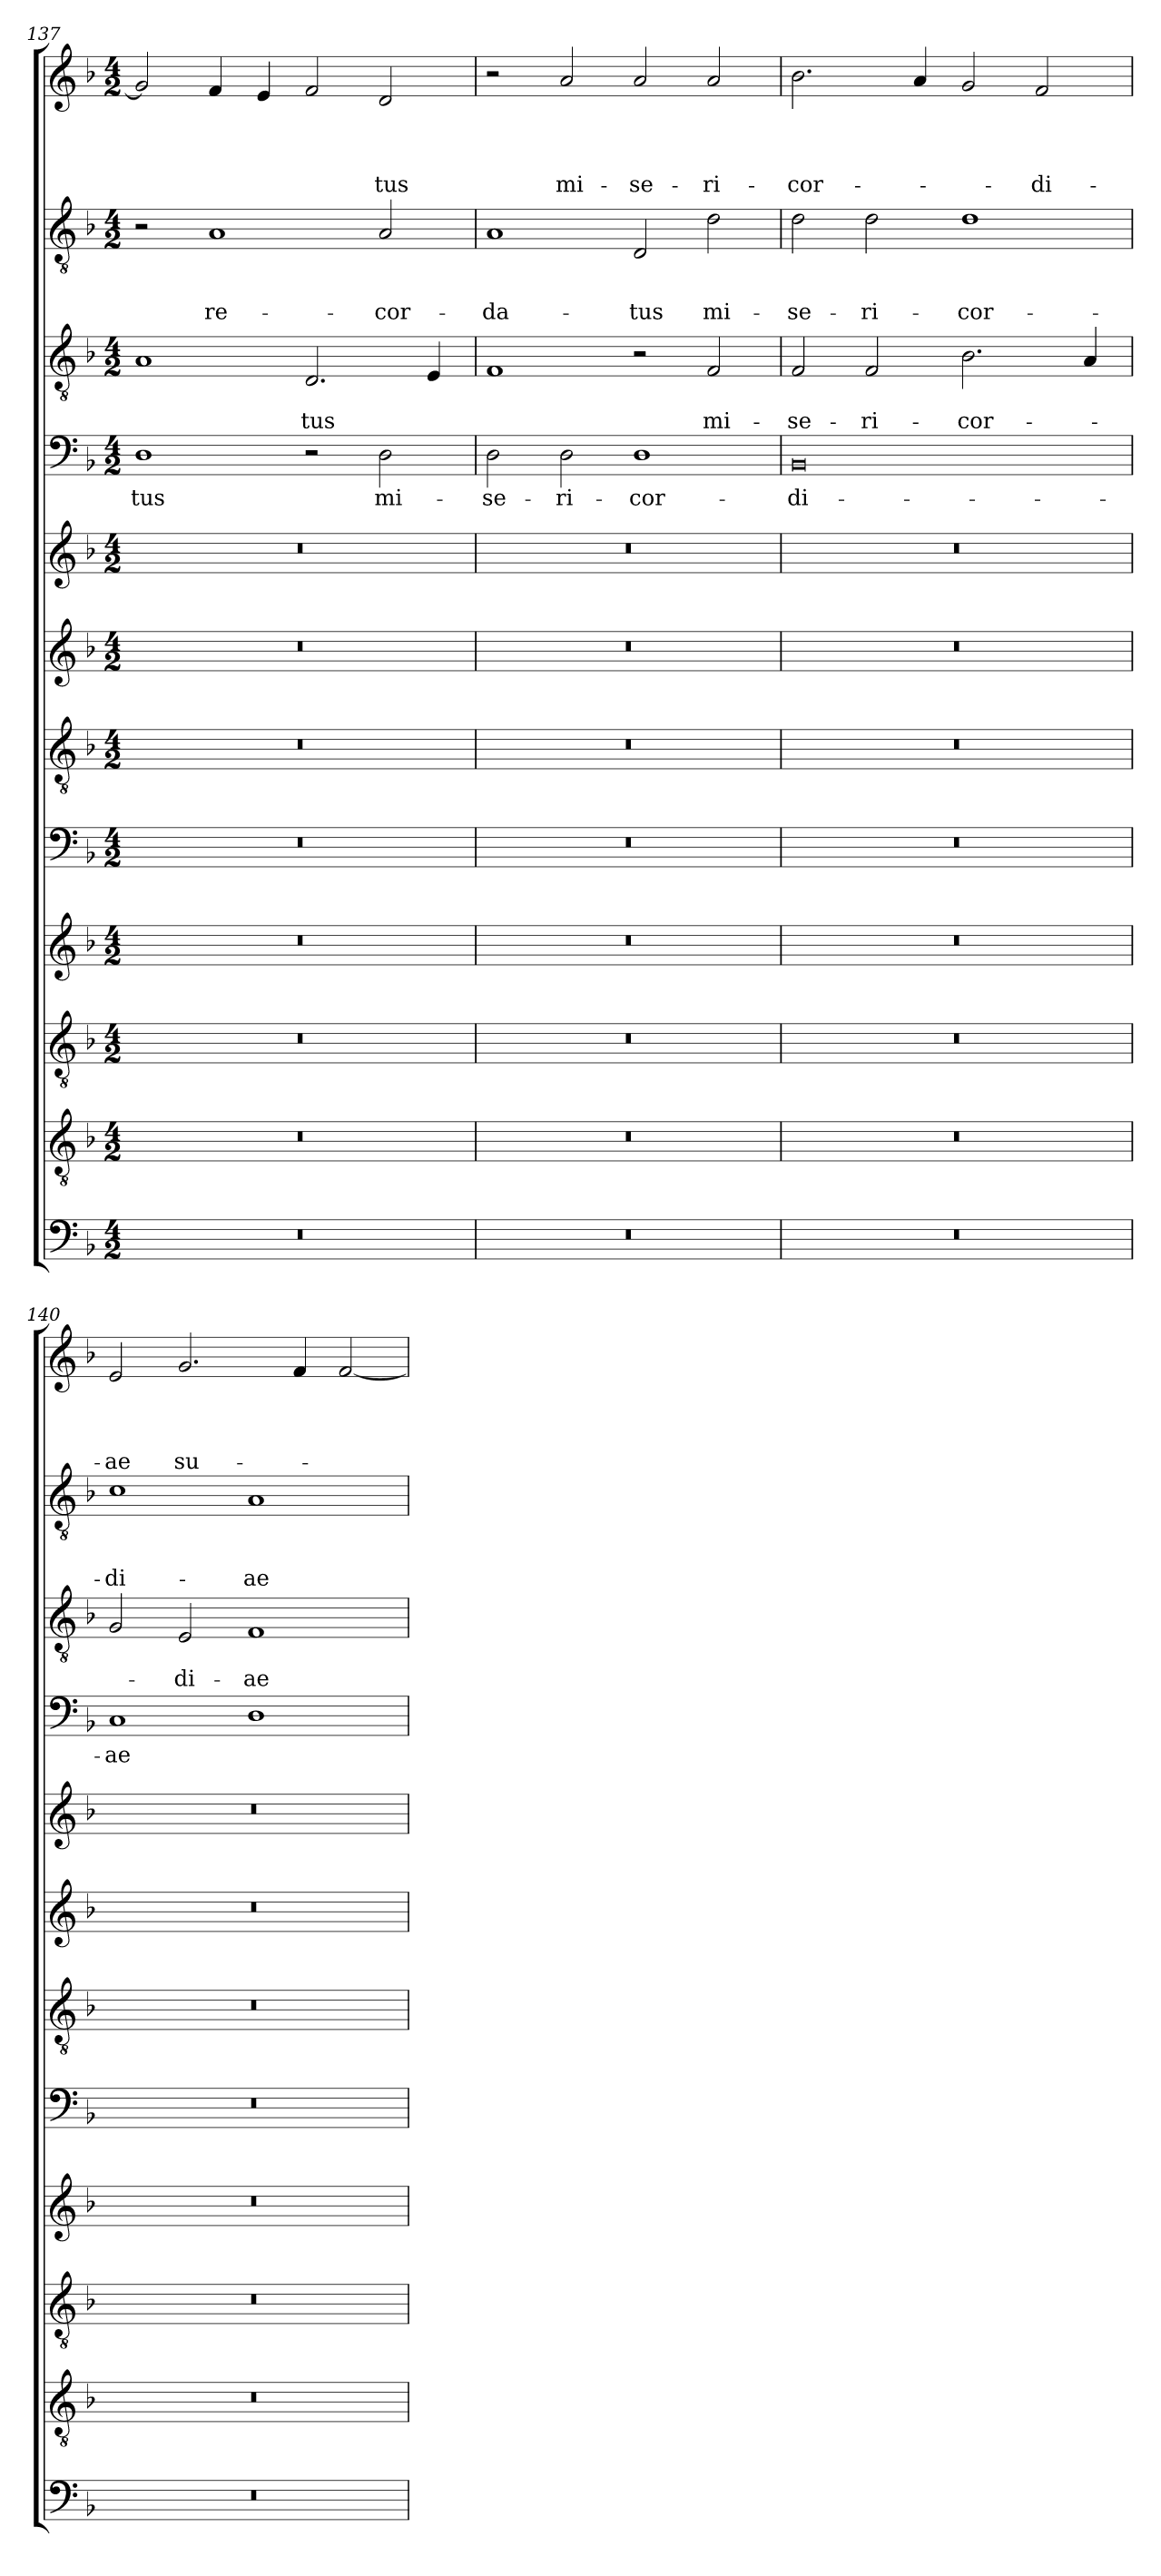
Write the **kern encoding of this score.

**kern	**kern	**kern	**kern	**kern	**kern	**kern	**kern	**kern	**text	**kern	**text	**text	**kern	**text	**text	**text	**kern	**text	**text	**text	**text
*part12	*part11	*part10	*part9	*part8	*part7	*part6	*part5	*part4	*part4	*part3	*part3	*part3	*part2	*part2	*part2	*part2	*part1	*part1	*part1	*part1	*part1
*staff12	*staff11	*staff10	*staff9	*staff8	*staff7	*staff6	*staff5	*staff4	*staff4	*staff3	*staff3	*staff3	*staff2	*staff2	*staff2	*staff2	*staff1	*staff1	*staff1	*staff1	*staff1
*clefF4	*clefGv2	*clefGv2	*clefG2	*clefF4	*clefGv2	*clefG2	*clefG2	*clefF4	*	*clefGv2	*	*	*clefGv2	*	*	*	*clefG2	*	*	*	*
*k[b-]	*k[b-]	*k[b-]	*k[b-]	*k[b-]	*k[b-]	*k[b-]	*k[b-]	*k[b-]	*	*k[b-]	*	*	*k[b-]	*	*	*	*k[b-]	*	*	*	*
*F:	*F:	*F:	*F:	*F:	*F:	*F:	*F:	*F:	*	*F:	*	*	*F:	*	*	*	*F:	*	*	*	*
*M4/2	*M4/2	*M4/2	*M4/2	*M4/2	*M4/2	*M4/2	*M4/2	*M4/2	*	*M4/2	*	*	*M4/2	*	*	*	*M4/2	*	*	*	*
=137	=137	=137	=137	=137	=137	=137	=137	=137	=137	=137	=137	=137	=137	=137	=137	=137	=137	=137	=137	=137	=137
!	!	!	!	!	!	!	!	!	!LO:LY:b	!	!	!	!	!	!	!	!	!	!	!	!
0r	0r	0r	0r	0r	0r	0r	0r	1D	-tus	1A	.	.	2r	.	.	.	2g/]	.	.	.	.
!	!	!	!	!	!	!	!	!	!	!	!	!	!	!	!	!LO:LY:b	!	!	!	!	!
.	.	.	.	.	.	.	.	.	.	.	.	.	1A	.	.	re-	4f/	.	.	.	.
.	.	.	.	.	.	.	.	.	.	.	.	.	.	.	.	.	4e/	.	.	.	.
!	!	!	!	!	!	!	!	!	!	!	!	!LO:LY:b	!	!	!	!	!	!	!	!	!
.	.	.	.	.	.	.	.	2r	.	2.D/	.	-tus	.	.	.	.	2f/	.	.	.	.
!	!	!	!	!	!	!	!	!	!LO:LY:b	!	!	!	!	!	!	!LO:LY:b	!	!	!	!	!LO:LY:b
.	.	.	.	.	.	.	.	2D\	mi-	.	.	.	2A/	.	.	-cor-	2d/	.	.	.	-tus
.	.	.	.	.	.	.	.	.	.	4E/	.	.	.	.	.	.	.	.	.	.	.
=138	=138	=138	=138	=138	=138	=138	=138	=138	=138	=138	=138	=138	=138	=138	=138	=138	=138	=138	=138	=138	=138
!	!	!	!	!	!	!	!	!	!LO:LY:b	!	!	!	!	!	!	!LO:LY:b	!	!	!	!	!
0r	0r	0r	0r	0r	0r	0r	0r	2D\	-se-	1F	.	.	1A	.	.	-da-	2r	.	.	.	.
!	!	!	!	!	!	!	!	!	!LO:LY:b	!	!	!	!	!	!	!	!	!	!	!	!LO:LY:b
.	.	.	.	.	.	.	.	2D\	-ri-	.	.	.	.	.	.	.	2a/	.	.	.	mi-
!	!	!	!	!	!	!	!	!	!LO:LY:b	!	!	!	!	!	!	!LO:LY:b	!	!	!	!	!LO:LY:b
.	.	.	.	.	.	.	.	1D	-cor-	2r	.	.	2D/	.	.	-tus	2a/	.	.	.	-se-
!	!	!	!	!	!	!	!	!	!	!	!	!LO:LY:b	!	!	!	!LO:LY:b	!	!	!	!	!LO:LY:b
.	.	.	.	.	.	.	.	.	.	2F/	.	mi-	2d\	.	.	mi-	2a/	.	.	.	-ri-
=139	=139	=139	=139	=139	=139	=139	=139	=139	=139	=139	=139	=139	=139	=139	=139	=139	=139	=139	=139	=139	=139
!	!	!	!	!	!	!	!	!	!LO:LY:b	!	!	!LO:LY:b	!	!	!	!LO:LY:b	!	!	!	!	!LO:LY:b
0r	0r	0r	0r	0r	0r	0r	0r	0BB-	-di-	2F/	.	-se-	2d\	.	.	-se-	2.b-\	.	.	.	-cor-
!	!	!	!	!	!	!	!	!	!	!	!	!LO:LY:b	!	!	!	!LO:LY:b	!	!	!	!	!
.	.	.	.	.	.	.	.	.	.	2F/	.	-ri-	2d\	.	.	-ri-	.	.	.	.	.
.	.	.	.	.	.	.	.	.	.	.	.	.	.	.	.	.	4a/	.	.	.	.
!	!	!	!	!	!	!	!	!	!	!	!	!LO:LY:b	!	!	!	!LO:LY:b	!	!	!	!	!
.	.	.	.	.	.	.	.	.	.	2.B-\	.	-cor-	1d	.	.	-cor-	2g/	.	.	.	.
!	!	!	!	!	!	!	!	!	!	!	!	!	!	!	!	!	!	!	!	!	!LO:LY:b
.	.	.	.	.	.	.	.	.	.	.	.	.	.	.	.	.	2f/	.	.	.	-di-
.	.	.	.	.	.	.	.	.	.	4A/	.	.	.	.	.	.	.	.	.	.	.
!!LO:LB:g=z
=140	=140	=140	=140	=140	=140	=140	=140	=140	=140	=140	=140	=140	=140	=140	=140	=140	=140	=140	=140	=140	=140
!	!	!	!	!	!	!	!	!	!LO:LY:b	!	!	!	!	!	!	!LO:LY:b	!	!	!	!	!LO:LY:b
0r	0r	0r	0r	0r	0r	0r	0r	1C	-ae	2G/	.	.	1c	.	.	-di-	2e/	.	.	.	-ae
!	!	!	!	!	!	!	!	!	!	!	!	!LO:LY:b	!	!	!	!	!	!	!	!	!LO:LY:b
.	.	.	.	.	.	.	.	.	.	2E/	.	-di-	.	.	.	.	2.g/	.	.	.	su-
!	!	!	!	!	!	!	!	!	!	!	!	!LO:LY:b	!	!	!	!LO:LY:b	!	!	!	!	!
.	.	.	.	.	.	.	.	1D	.	1F	.	-ae	1A	.	.	-ae	.	.	.	.	.
.	.	.	.	.	.	.	.	.	.	.	.	.	.	.	.	.	4f/	.	.	.	.
.	.	.	.	.	.	.	.	.	.	.	.	.	.	.	.	.	[2f/	.	.	.	.
=	=	=	=	=	=	=	=	=	=	=	=	=	=	=	=	=	=	=	=	=	=
*-	*-	*-	*-	*-	*-	*-	*-	*-	*-	*-	*-	*-	*-	*-	*-	*-	*-	*-	*-	*-	*-
